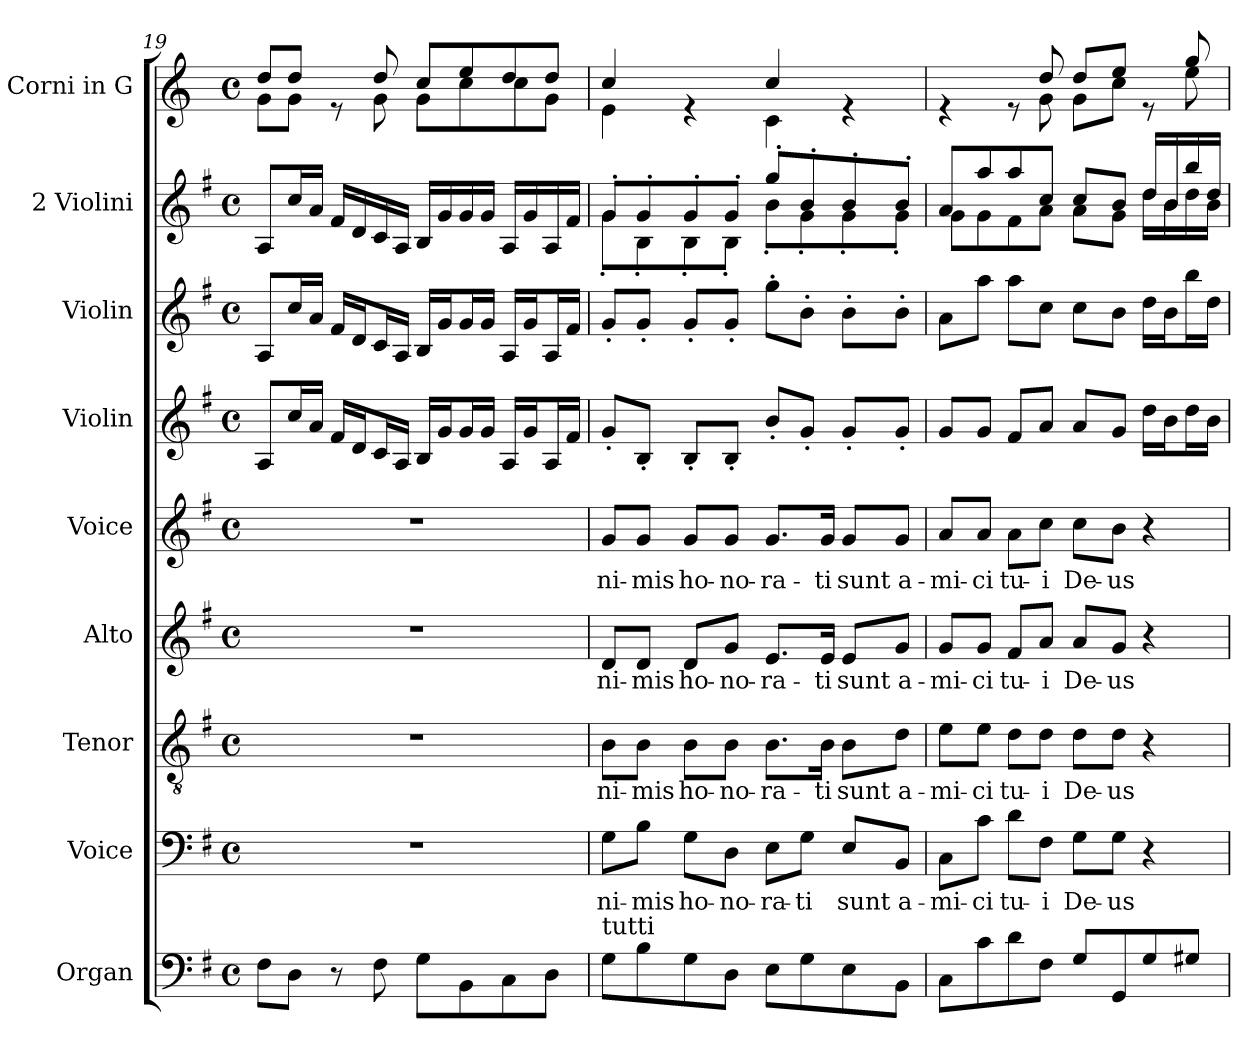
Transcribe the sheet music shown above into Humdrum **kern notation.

**kern	**kern	**text	**kern	**text	**kern	**text	**kern	**text	**kern	**kern	**kern	**kern
*part9	*part8	*part8	*part7	*part7	*part6	*part6	*part5	*part5	*part4	*part3	*part2	*part1
*staff9	*staff8	*staff8	*staff7	*staff7	*staff6	*staff6	*staff5	*staff5	*staff4	*staff3	*staff2	*staff1
*I"Organ	*I"Voice	*	*I"Tenor	*	*I"Alto	*	*I"Voice	*	*I"Violin	*I"Violin	*I"2 Violini	*I"Corni in G
*	*	*	*	*	*	*	*	*	*I'Vln.	*I'Vln.	*I'V	*I'C
!!LO:LB:g=z
*clefF4	*clefF4	*	*clefGv2	*	*clefG2	*	*clefG2	*	*clefG2	*clefG2	*clefG2	*clefG2
*	*	*	*	*	*	*	*	*	*	*	*	*ITrd3c5
*k[f#]	*k[f#]	*	*k[f#]	*	*k[f#]	*	*k[f#]	*	*k[f#]	*k[f#]	*k[f#]	*k[f#]
*M4/4	*M4/4	*	*M4/4	*	*M4/4	*	*M4/4	*	*M4/4	*M4/4	*M4/4	*M4/4
*met(c)	*met(c)	*	*met(c)	*	*met(c)	*	*met(c)	*	*met(c)	*met(c)	*met(c)	*met(c)
=19	=19	=19	=19	=19	=19	=19	=19	=19	=19	=19	=19	=19
*	*	*	*	*	*	*	*	*	*	*	*	*^
8F#\L	1r	.	1r	.	1r	.	1r	.	8A/L	8A/L	8A/L	8a/L	8d\L
8D\J	.	.	.	.	.	.	.	.	16cc/L	16cc/L	16cc/L	8a/J	8d\J
.	.	.	.	.	.	.	.	.	16a/JJ	16a/JJ	16a/JJ	.	.
8r	.	.	.	.	.	.	.	.	16f#/LL	16f#/LL	16f#/LL	8re	8ryy
.	.	.	.	.	.	.	.	.	16d/J	16d/J	16d/	.	.
8F#\	.	.	.	.	.	.	.	.	16c/L	16c/L	16c/	8a/	8d\
.	.	.	.	.	.	.	.	.	16A/JJ	16A/JJ	16A/JJ	.	.
8G\L	.	.	.	.	.	.	.	.	16B/LL	16B/LL	16B/LL	8g/L	8d\L
.	.	.	.	.	.	.	.	.	16g/J	16g/J	16g/	.	.
8BB\	.	.	.	.	.	.	.	.	16g/L	16g/L	16g/	8b/	8g\
.	.	.	.	.	.	.	.	.	16g/JJ	16g/JJ	16g/JJ	.	.
8C\	.	.	.	.	.	.	.	.	16A/LL	16A/LL	16A/LL	8a/	8g\
.	.	.	.	.	.	.	.	.	16g/J	16g/J	16g/	.	.
8D\J	.	.	.	.	.	.	.	.	16A/L	16A/L	16A/	8a/J	8d\J
.	.	.	.	.	.	.	.	.	16f#/JJ	16f#/JJ	16f#/JJ	.	.
=20	=20	=20	=20	=20	=20	=20	=20	=20	=20	=20	=20	=20	=20
!LO:TX:a:t=tutti	!	!	!	!	!	!	!	!	!	!	!	!	!
!	!	!LO:LY:b	!	!LO:LY:b	!	!LO:LY:b	!	!LO:LY:b	!	!	!	!	!
*	*	*	*	*	*	*	*	*	*	*	*^	*	*
8G\L	8G\L	ni-	8B\L	ni-	8d/L	ni-	8g/L	ni-	8g'/L	8g'/L	8g'/L	8g'\L	4g/	4B\
!	!	!LO:LY:b	!	!LO:LY:b	!	!LO:LY:b	!	!LO:LY:b	!	!	!	!	!	!
8B\	8B\J	-mis	8B\J	-mis	8d/J	-mis	8g/J	-mis	8B'/J	8g'/J	8g'/	8B'\	.	.
!	!	!LO:LY:b	!	!LO:LY:b	!	!LO:LY:b	!	!LO:LY:b	!	!	!	!	!	!
8G\	8G\L	ho-	8B\L	ho-	8d/L	ho-	8g/L	ho-	8B'/L	8g'/L	8g'/	8B'\	4re	4ryy
!	!	!LO:LY:b	!	!LO:LY:b	!	!LO:LY:b	!	!LO:LY:b	!	!	!	!	!	!
8D\J	8D\J	-no-	8B\J	-no-	8g/J	-no-	8g/J	-no-	8B'/J	8g'/J	8g'/J	8B'\J	.	.
!	!	!LO:LY:b	!	!LO:LY:b	!	!LO:LY:b	!	!LO:LY:b	!	!	!	!	!	!
8E\L	8E\L	-ra-	8.B\L	-ra-	8.e/L	-ra-	8.g/L	-ra-	8b'/L	8gg'\L	8gg'/L	8b'\L	4g/	4G\
!	!	!LO:LY:b	!	!	!	!	!	!	!	!	!	!	!	!
8G\	8G\J	-ti	.	.	.	.	.	.	8g'/J	8b'\J	8b'/	8g'\	.	.
!	!	!	!	!LO:LY:b	!	!LO:LY:b	!	!LO:LY:b	!	!	!	!	!	!
.	.	.	16B\Jk	-ti	16e/Jk	-ti	16g/Jk	-ti	.	.	.	.	.	.
!	!	!LO:LY:b	!	!LO:LY:b	!	!LO:LY:b	!	!LO:LY:b	!	!	!	!	!	!
8E\	8E/L	sunt	8B\L	sunt	8e/L	sunt	8g/L	sunt	8g'/L	8b'\L	8b'/	8g'\	4re	4ryy
!	!	!LO:LY:b	!	!LO:LY:b	!	!LO:LY:b	!	!LO:LY:b	!	!	!	!	!	!
8BB\J	8BB/J	a-	8d\J	a-	8g/J	a-	8g/J	a-	8g'/J	8b'\J	8b'/J	8g'\J	.	.
=21	=21	=21	=21	=21	=21	=21	=21	=21	=21	=21	=21	=21	=21	=21
!	!	!LO:LY:b	!	!LO:LY:b	!	!LO:LY:b	!	!LO:LY:b	!	!	!	!	!	!
8C\L	8C\L	-mi-	8e\L	-mi-	8g/L	-mi-	8a/L	-mi-	8g/L	8a\L	8a/L	8g\L	4re	4.ryy
!	!	!LO:LY:b	!	!LO:LY:b	!	!LO:LY:b	!	!LO:LY:b	!	!	!	!	!	!
8c\	8c\J	-ci	8e\J	-ci	8g/J	-ci	8a/J	-ci	8g/J	8aa\J	8aa/	8g\	.	.
!	!	!LO:LY:b	!	!LO:LY:b	!	!LO:LY:b	!	!LO:LY:b	!	!	!	!	!	!
8d\	8d\L	tu-	8d\L	tu-	8f#/L	tu-	8a\L	tu-	8f#/L	8aa\L	8aa/	8f#\	8re	.
!	!	!LO:LY:b	!	!LO:LY:b	!	!LO:LY:b	!	!LO:LY:b	!	!	!	!	!	!
8F#\J	8F#\J	-i	8d\J	-i	8a/J	-i	8cc\J	-i	8a/J	8cc\J	8cc/J	8a\J	8a/	8d\
!	!	!LO:LY:b	!	!LO:LY:b	!	!LO:LY:b	!	!LO:LY:b	!	!	!	!	!	!
8G/L	8G\L	De-	8d\L	De-	8a/L	De-	8cc\L	De-	8a/L	8cc\L	8cc/L	8a\L	8a/L	8d\L
!	!	!LO:LY:b	!	!LO:LY:b	!	!LO:LY:b	!	!LO:LY:b	!	!	!	!	!	!
8GG/	8G\J	-us	8d\J	-us	8g/J	-us	8b\J	-us	8g/J	8b\J	8b/J	8g\J	8b/J	8g\J
8G/	4r	.	4r	.	4r	.	4r	.	16dd\LL	16dd\LL	16dd/LL	16dd\LL	8re	8ryy
.	.	.	.	.	.	.	.	.	16b\J	16b\J	16b/	16b\	.	.
8G#X/J	.	.	.	.	.	.	.	.	16dd\L	16bb\L	16bb/	16dd\	8dd/	8b\
.	.	.	.	.	.	.	.	.	16b\JJ	16dd\JJ	16dd/JJ	16b\JJ	.	.
*	*	*	*	*	*	*	*	*	*	*	*v	*v	*	*
*	*	*	*	*	*	*	*	*	*	*	*	*v	*v
=	=	=	=	=	=	=	=	=	=	=	=	=
*-	*-	*-	*-	*-	*-	*-	*-	*-	*-	*-	*-	*-
